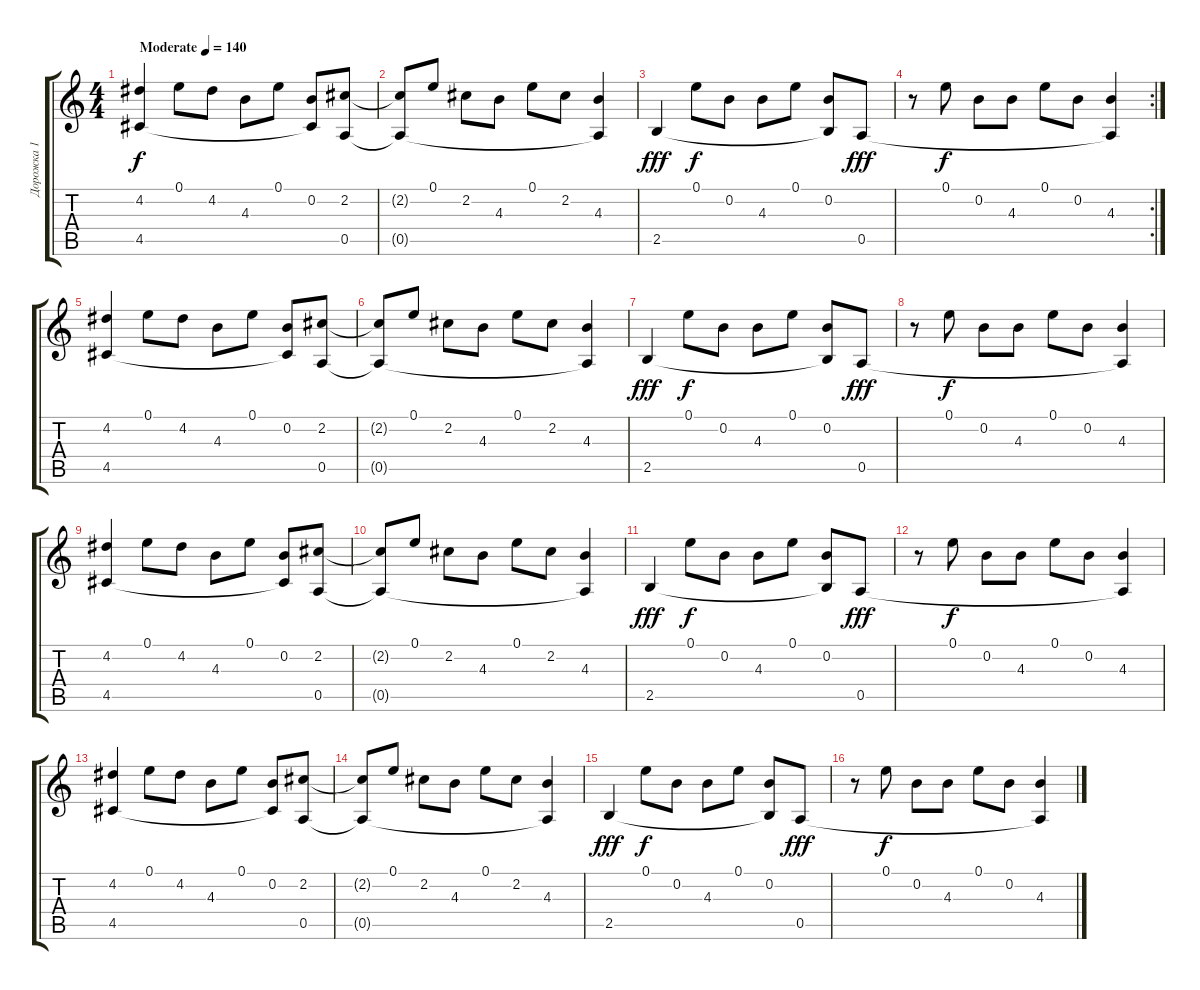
\track ("Дорожка 1" "Дорожка 1") {instrument acousticguitarnylon}
\staff {score tabs}
\tuning (E4 B3 G3 D3 A2 E2) {hide}
\ts (4 4)
\tempo (140 "Moderate")
\clef g2
\ks c
(4.2 4.5).4{dy f instrument acousticguitarnylon} 0.1.8 4.2.8 4.3.8 0.1.8 (0.2 4.5{t}).8 (2.2 0.5).8 |
(2.2{t} 0.5{t}).8 0.1.8 2.2.8 4.3.8 0.1.8 2.2.8 (4.3 0.5{t}).4 |
2.5.4{dy fff} 0.1.8{dy f} 0.2.8 4.3.8 0.1.8 (0.2 2.5{t}).8 0.5.8{dy fff} |
\rc 2
r.8 0.1.8{dy f} 0.2.8 4.3.8 0.1.8 0.2.8 (4.3 0.5{t}).4 |
(4.2 4.5).4 0.1.8 4.2.8 4.3.8 0.1.8 (0.2 4.5{t}).8 (2.2 0.5).8 |
(2.2{t} 0.5{t}).8 0.1.8 2.2.8 4.3.8 0.1.8 2.2.8 (4.3 0.5{t}).4 |
2.5.4{dy fff} 0.1.8{dy f} 0.2.8 4.3.8 0.1.8 (0.2 2.5{t}).8 0.5.8{dy fff} |
r.8 0.1.8{dy f} 0.2.8 4.3.8 0.1.8 0.2.8 (4.3 0.5{t}).4 |
(4.2 4.5).4 0.1.8 4.2.8 4.3.8 0.1.8 (0.2 4.5{t}).8 (2.2 0.5).8 |
(2.2{t} 0.5{t}).8 0.1.8 2.2.8 4.3.8 0.1.8 2.2.8 (4.3 0.5{t}).4 |
2.5.4{dy fff} 0.1.8{dy f} 0.2.8 4.3.8 0.1.8 (0.2 2.5{t}).8 0.5.8{dy fff} |
r.8 0.1.8{dy f} 0.2.8 4.3.8 0.1.8 0.2.8 (4.3 0.5{t}).4 |
(4.2 4.5).4 0.1.8 4.2.8 4.3.8 0.1.8 (0.2 4.5{t}).8 (2.2 0.5).8 |
(2.2{t} 0.5{t}).8 0.1.8 2.2.8 4.3.8 0.1.8 2.2.8 (4.3 0.5{t}).4 |
2.5.4{dy fff} 0.1.8{dy f} 0.2.8 4.3.8 0.1.8 (0.2 2.5{t}).8 0.5.8{dy fff} |
r.8 0.1.8{dy f} 0.2.8 4.3.8 0.1.8 0.2.8 (4.3 0.5{t}).4
